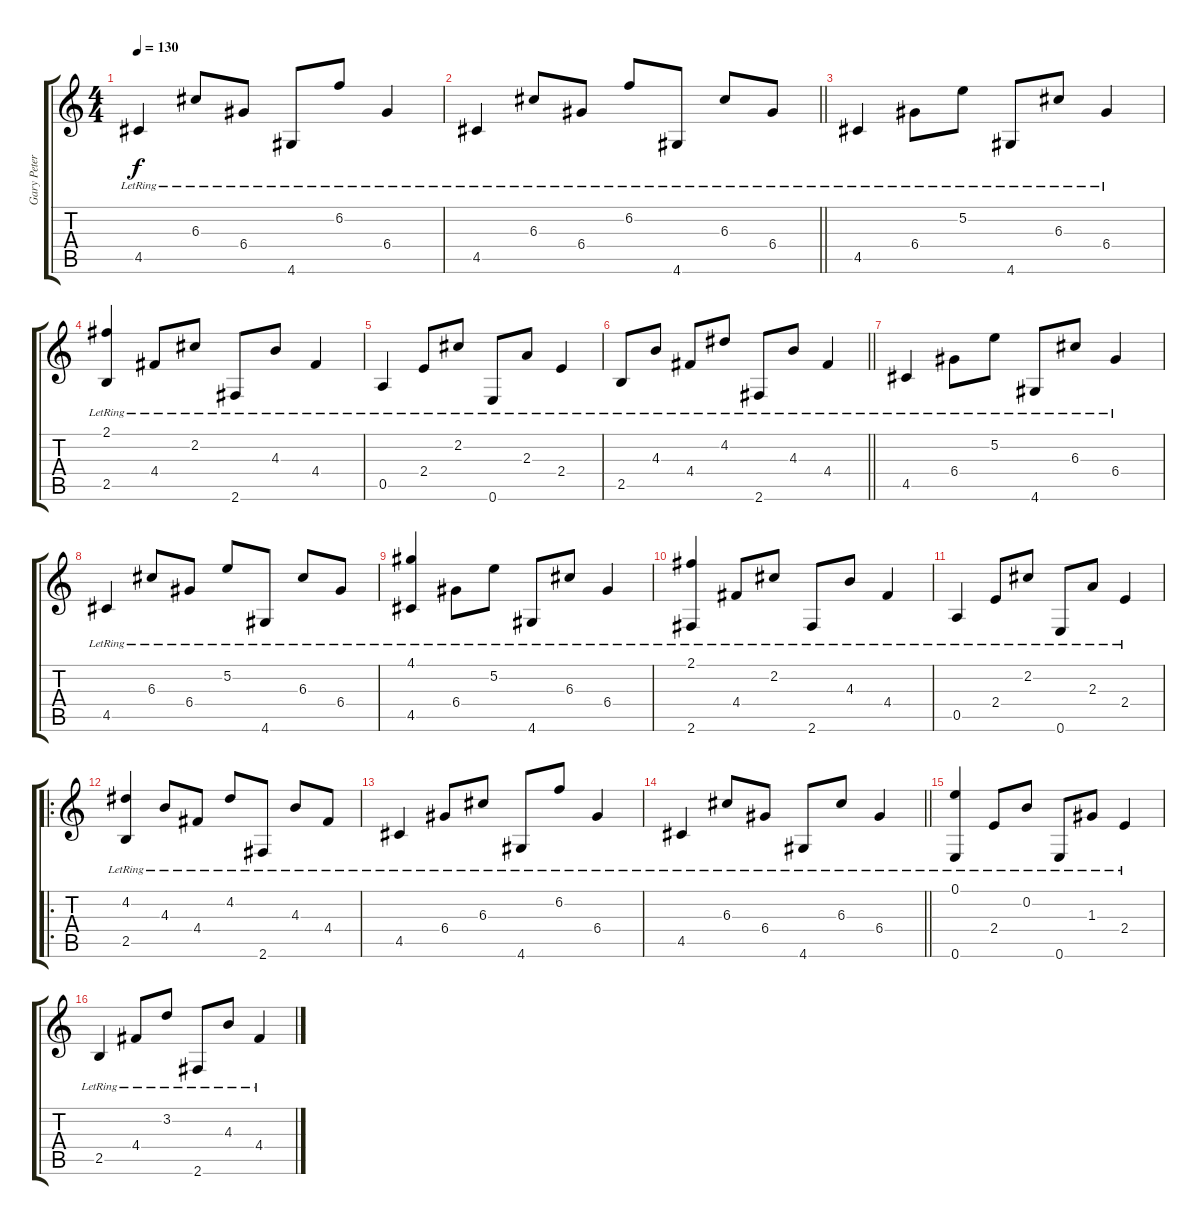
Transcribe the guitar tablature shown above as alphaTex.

\track ("Gary Peterson" "Gary Peter") {instrument acousticguitarnylon}
\staff {score tabs}
\tuning (E4 B3 G3 D3 A2 E2) {hide}
\ts (4 4)
\tempo 130
\clef g2
\ks c
4.5{lr}.4{dy f} 6.3{lr}.8 6.4{lr}.8 4.6{lr}.8 6.2{lr}.8 6.4{lr}.4 |
\barLineRight lightlight
4.5{lr}.4 6.3{lr}.8 6.4{lr}.8 6.2{lr}.8 4.6{lr}.8 6.3{lr}.8 6.4{lr}.8 |
4.5{lr}.4 6.4{lr}.8 5.2{lr}.8 4.6{lr}.8 6.3{lr}.8 6.4{lr}.4 |
(2.1{lr} 2.5{lr}).4 4.4{lr}.8 2.2{lr}.8 2.6{lr}.8 4.3{lr}.8 4.4{lr}.4 |
0.5{lr}.4 2.4{lr}.8 2.2{lr}.8 0.6{lr}.8 2.3{lr}.8 2.4{lr}.4 |
\barLineRight lightlight
2.5{lr}.8 4.3{lr}.8 4.4{lr}.8 4.2{lr}.8 2.6{lr}.8 4.3{lr}.8 4.4{lr}.4 |
4.5{lr}.4 6.4{lr}.8 5.2{lr}.8 4.6{lr}.8 6.3{lr}.8 6.4{lr}.4 |
4.5{lr}.4 6.3{lr}.8 6.4{lr}.8 5.2{lr}.8 4.6{lr}.8 6.3{lr}.8 6.4{lr}.8 |
(4.1{lr} 4.5{lr}).4 6.4{lr}.8 5.2{lr}.8 4.6{lr}.8 6.3{lr}.8 6.4{lr}.4 |
(2.1{lr} 2.6{lr}).4 4.4{lr}.8 2.2{lr}.8 2.6{lr}.8 4.3{lr}.8 4.4{lr}.4 |
0.5{lr}.4 2.4{lr}.8 2.2{lr}.8 0.6{lr}.8 2.3{lr}.8 2.4{lr}.4 |
\ro
(4.2{lr} 2.5{lr}).4 4.3{lr}.8 4.4{lr}.8 4.2{lr}.8 2.6{lr}.8 4.3{lr}.8 4.4{lr}.8 |
4.5{lr}.4 6.4{lr}.8 6.3{lr}.8 4.6{lr}.8 6.2{lr}.8 6.4{lr}.4 |
\barLineRight lightlight
4.5{lr}.4 6.3{lr}.8 6.4{lr}.8 4.6{lr}.8 6.3{lr}.8 6.4{lr}.4 |
(0.1{lr} 0.6{lr}).4 2.4{lr}.8 0.2{lr}.8 0.6{lr}.8 1.3{lr}.8 2.4{lr}.4 |
2.5{lr}.4 4.4{lr}.8 3.2{lr}.8 2.6{lr}.8 4.3{lr}.8 4.4{lr}.4
